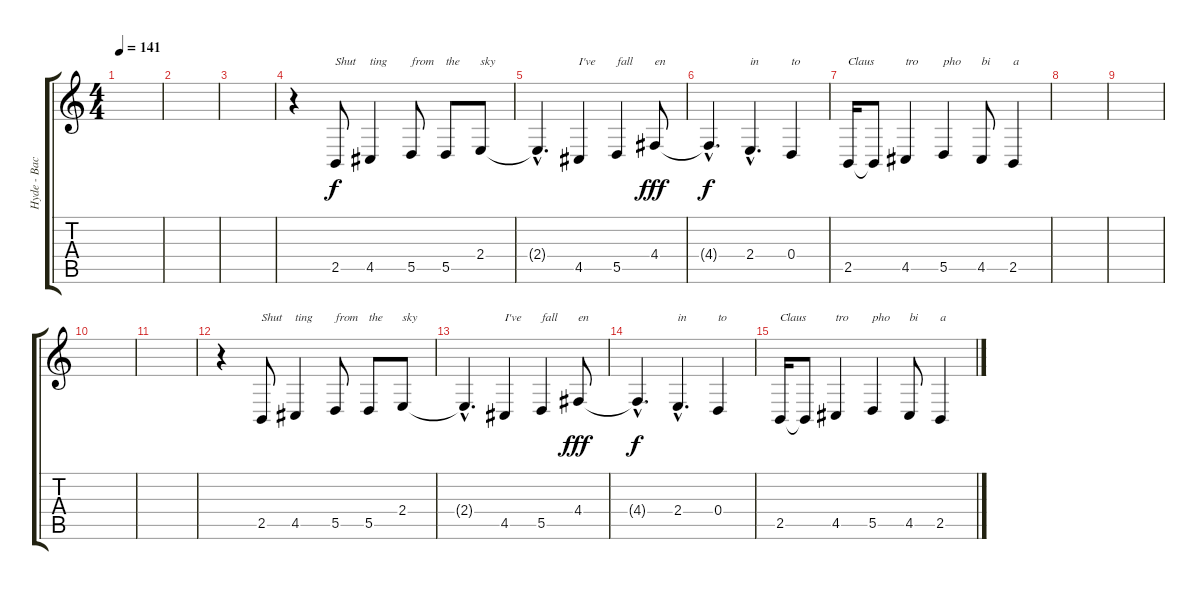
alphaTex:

\track ("Hyde - Background" "Hyde - Bac") {instrument flute}
\staff {score tabs}
\tuning (E4 B3 G3 D3 A2 E2) {hide}
\ts (4 4)
\tempo 141
\clef g2
\ks c
|
|
|
r.4 2.5.8{txt "Shut"} 4.5.4{txt "ting"} 5.5.8{txt "from"} 5.5.8{txt "the"} 2.4.8{txt "sky"} |
2.4{hac t}.4{d} 4.5.4{txt "I've"} 5.5.4{txt "fall"} 4.4.8{txt "en" dy fff} |
4.4{hac t}.4{d dy f} 2.4{hac}.4{d txt "in"} 0.4.4{txt "to"} |
2.5.16{txt "Claus"} 2.5{t}.8 4.5.4{txt "tro"} 5.5.4{txt "pho"} 4.5.8{txt "bi"} 2.5.4{txt "a"} |
|
|
|
|
r.4 2.5.8{txt "Shut"} 4.5.4{txt "ting"} 5.5.8{txt "from"} 5.5.8{txt "the"} 2.4.8{txt "sky"} |
2.4{hac t}.4{d} 4.5.4{txt "I've"} 5.5.4{txt "fall"} 4.4.8{txt "en" dy fff} |
4.4{hac t}.4{d dy f} 2.4{hac}.4{d txt "in"} 0.4.4{txt "to"} |
2.5.16{txt "Claus"} 2.5{t}.8 4.5.4{txt "tro"} 5.5.4{txt "pho"} 4.5.8{txt "bi"} 2.5.4{txt "a"}
